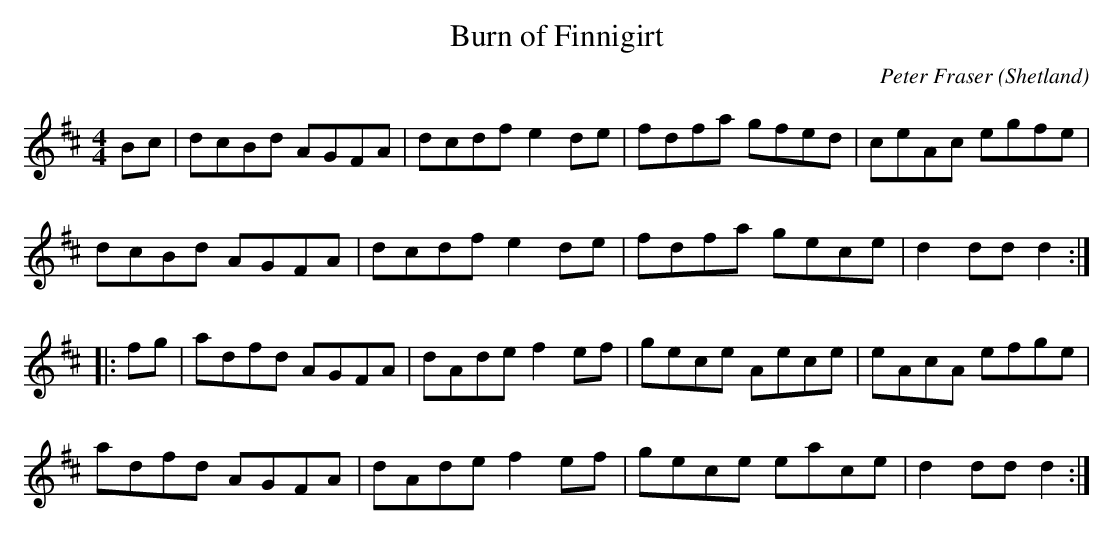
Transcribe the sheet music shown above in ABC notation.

X:1
T:Burn of Finnigirt
C:Peter Fraser
M:4/4
O:Shetland
K:D major
Bc|\
dcBd AGFA | dcdf e2de | fdfa gfed | ceAc egfe |
dcBd AGFA | dcdf e2de | fdfa gece | d2dd d2   ::
fg|\
adfd AGFA | dAde f2ef | gece Aece | eAcA efge |
adfd AGFA | dAde f2ef | gece eace | d2dd d2   :|
